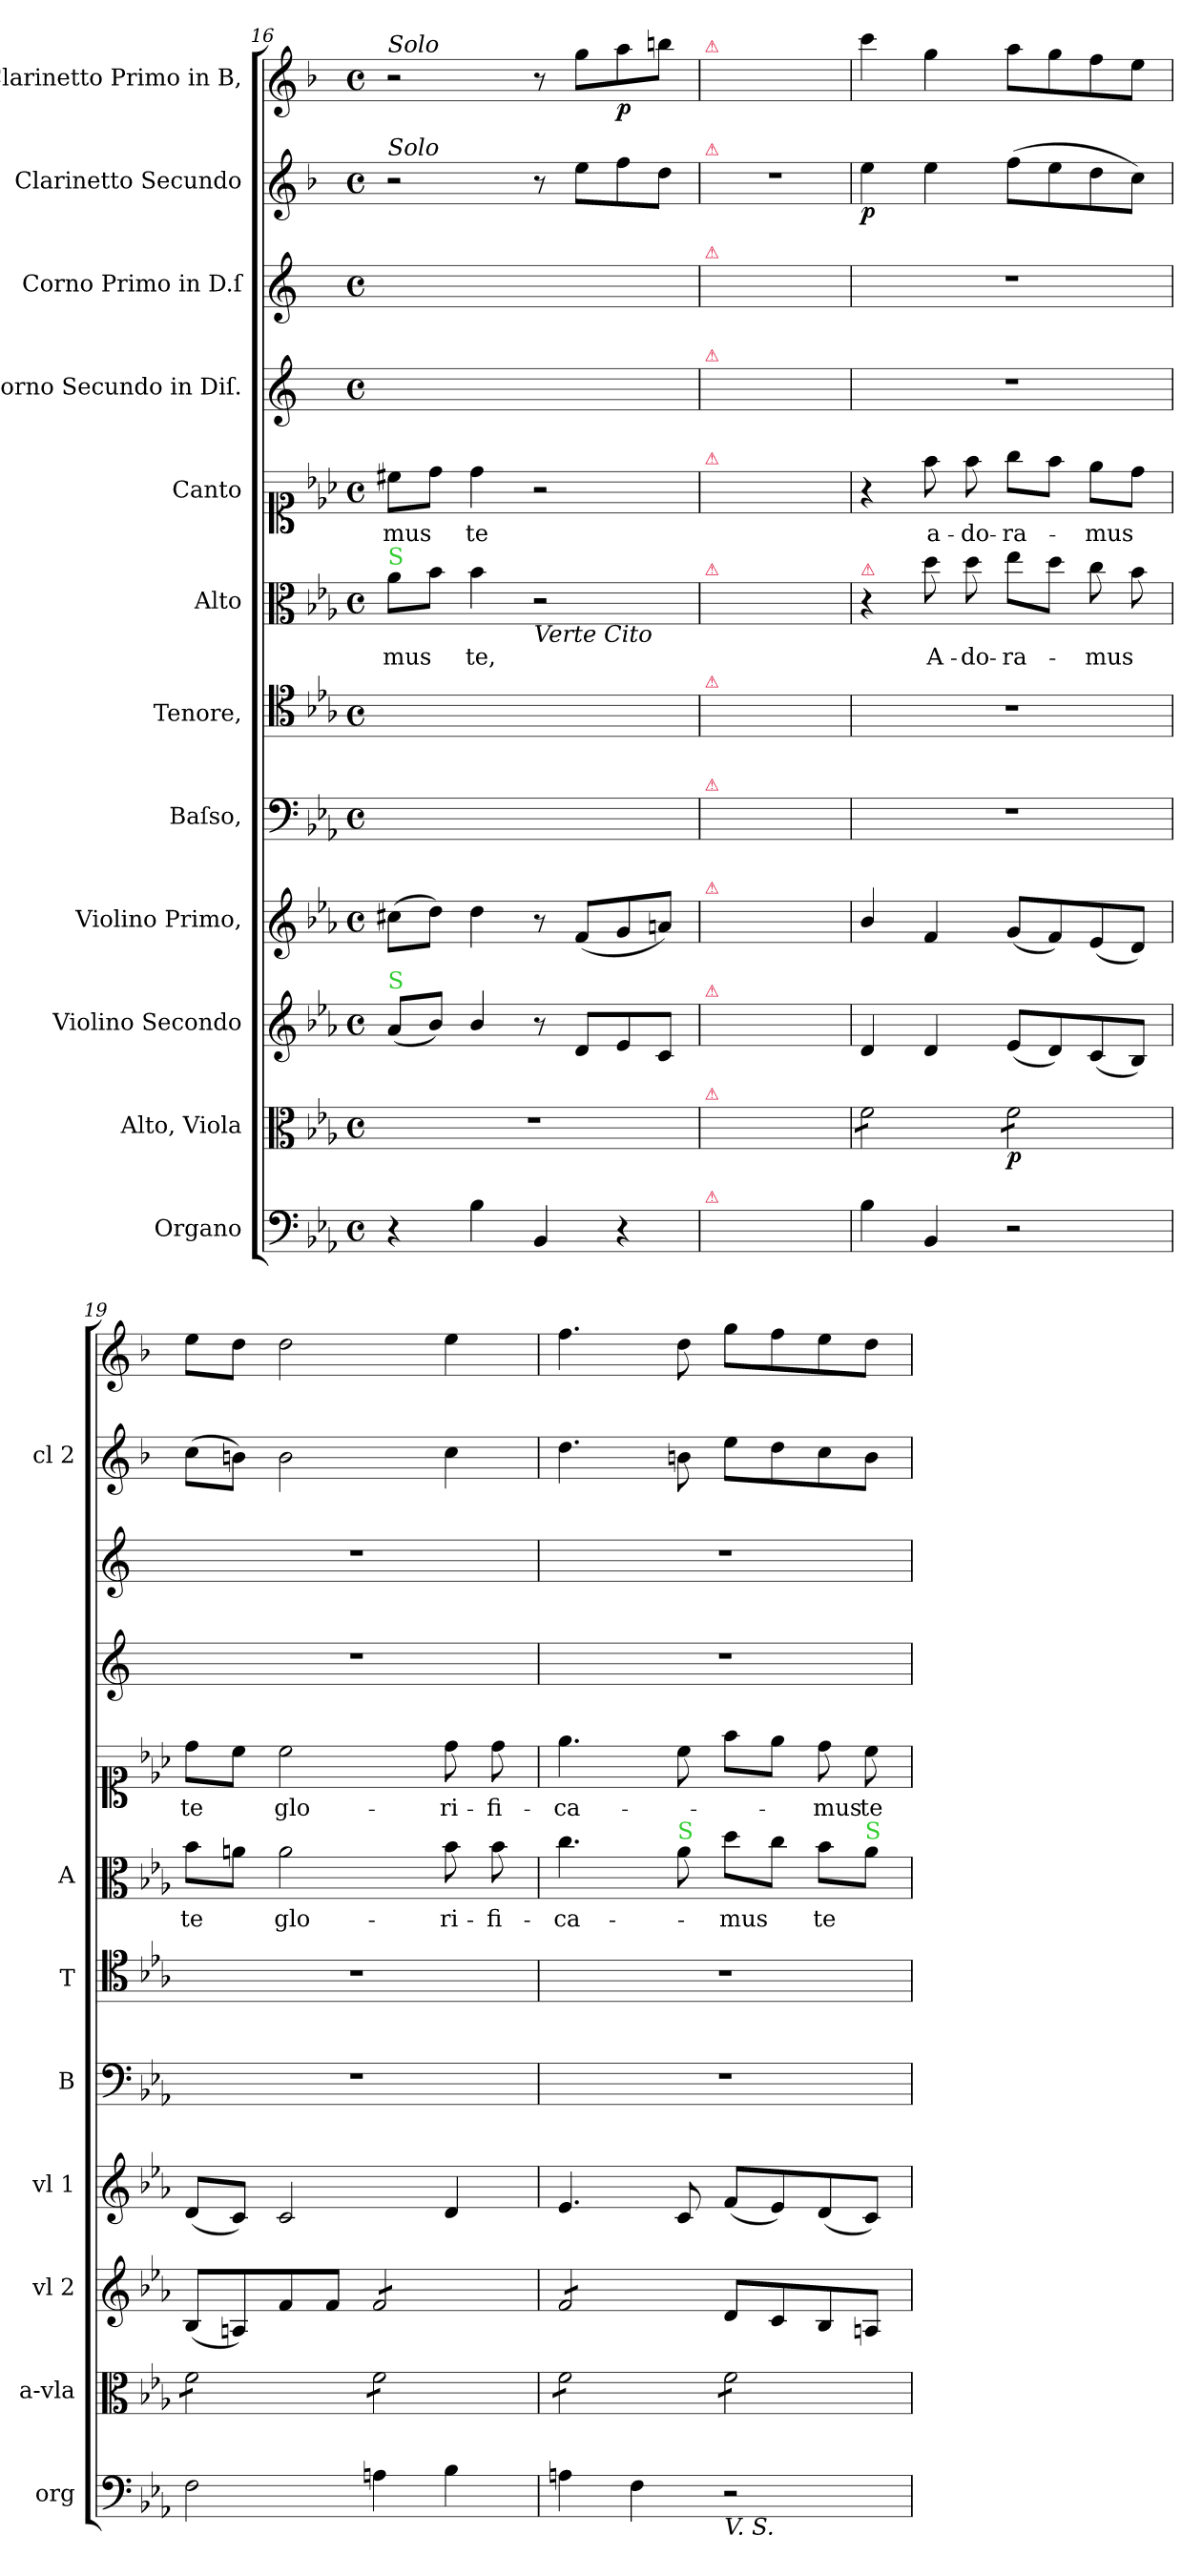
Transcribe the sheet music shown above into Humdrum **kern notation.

**kern	**kern	**dynam	**kern	**kern	**kern	**kern	**kern	**text	**kern	**text	**kern	**kern	**kern	**dynam	**kern	**dynam
*part12	*part11	*part11	*part10	*part9	*part8	*part7	*part6	*part6	*part5	*part5	*part4	*part3	*part2	*part2	*part1	*part1
*staff12	*staff11	*staff11	*staff10	*staff9	*staff8	*staff7	*staff6	*staff6	*staff5	*staff5	*staff4	*staff3	*staff2	*staff2	*staff1	*staff1
*I"Organo	*I"Alto, Viola	*	*I"Violino Secondo	*I"Violino Primo,	*I"Baſso,	*I"Tenore,	*I"Alto	*	*I"Canto	*	*I"Corno Secundo in Diſ.	*I"Corno Primo in D.ſ	*I"Clarinetto Secundo	*	*I"Clarinetto Primo in B,	*
*I'org	*I'a-vla	*	*I'vl 2	*I'vl 1	*I'B	*I'T	*I'A	*	*	*	*	*	*I'cl 2	*	*	*
*clefF4	*clefC3	*	*clefG2	*clefG2	*clefF4	*clefC4	*clefC3	*	*clefC1	*	*clefG2	*clefG2	*clefG2	*	*clefG2	*
*	*	*	*	*	*	*	*	*	*	*	*ITrd5c9	*ITrd5c9	*ITrd1c2	*	*ITrd1c2	*
*k[b-e-a-]	*k[b-e-a-]	*	*k[b-e-a-]	*k[b-e-a-]	*k[b-e-a-]	*k[b-e-a-]	*k[b-e-a-]	*	*k[b-e-a-]	*	*k[b-e-a-]	*k[b-e-a-]	*k[b-e-a-]	*	*k[b-e-a-]	*
*E-:	*E-:	*	*E-:	*E-:	*E-:	*E-:	*E-:	*	*E-:	*	*E-:	*E-:	*E-:	*	*E-:	*
*M4/4	*M4/4	*	*M4/4	*M4/4	*M4/4	*M4/4	*M4/4	*	*M4/4	*	*M4/4	*M4/4	*M4/4	*	*M4/4	*
*met(c)	*met(c)	*	*met(c)	*met(c)	*met(c)	*met(c)	*met(c)	*	*met(c)	*	*met(c)	*met(c)	*met(c)	*	*met(c)	*
=16	=16	=16	=16	=16	=16	=16	=16	=16	=16	=16	=16	=16	=16	=16	=16	=16
!	!	!	!	!	!	!	!	!	!	!	!	!	!	!	!LO:TX:a:i:t=Solo	!
!	!	!	!	!	!	!	!	!	!	!	!	!	!LO:TX:a:i:t=Solo	!	!	!
!	!	!	!	!	!	!	!LO:TX:a:color=limegreen:t=S	!	!	!	!	!	!	!	!	!
!	!	!	!LO:TX:a:color=limegreen:t=S	!	!	!	!	!	!	!	!	!	!	!	!	!
4r	1r	.	(8a-/L	(8cc#X\L	1ryy	1ryy	8a-\L	-mus	8cc#X\L	-mus	1ryy	1ryy	2r	.	2r	.
.	.	.	8b-/J)	8dd\J)	.	.	8b-\J	.	8dd\J	.	.	.	.	.	.	.
4B-\	.	.	4b-/	4dd\	.	.	4b-\	te,	4dd\	te	.	.	.	.	.	.
!	!	!	!	!	!	!	!LO:TX:b:i:t=Verte Cito	!	!	!	!	!	!	!	!	!
4BB-/	.	.	8r	8r	.	.	2r	.	2r	.	.	.	8r	.	8r	.
.	.	.	8d/L	(8f/L	.	.	.	.	.	.	.	.	8dd\L	.	8ff\L	.
4r	.	.	8e-/	8g/	.	.	.	.	.	.	.	.	8ee-\	.	8gg\	p.
.	.	.	8c/J	8an/J)	.	.	.	.	.	.	.	.	8cc\J	.	8aan\J	.
=17	=17	=17	=17	=17	=17	=17	=17	=17	=17	=17	=17	=17	=17	=17	=17	=17
!	!	!	!	!	!	!	!	!	!	!	!	!	!	!	!LO:TX:a:color=crimson:t=⚠	!
!	!	!	!	!	!	!	!	!	!	!	!	!	!LO:TX:a:color=crimson:t=⚠	!	!	!
!	!	!	!	!	!	!	!	!	!	!	!	!LO:TX:a:color=crimson:t=⚠	!	!	!	!
!	!	!	!	!	!	!	!	!	!	!	!LO:TX:a:color=crimson:t=⚠	!	!	!	!	!
!	!	!	!	!	!	!	!	!	!LO:TX:a:color=crimson:t=⚠	!	!	!	!	!	!	!
!	!	!	!	!	!	!	!LO:TX:a:color=crimson:t=⚠	!	!	!	!	!	!	!	!	!
!	!	!	!	!	!	!LO:TX:a:color=crimson:t=⚠	!	!	!	!	!	!	!	!	!	!
!	!	!	!	!	!LO:TX:a:color=crimson:t=⚠	!	!	!	!	!	!	!	!	!	!	!
!	!	!	!	!LO:TX:a:color=crimson:t=⚠	!	!	!	!	!	!	!	!	!	!	!	!
!	!	!	!LO:TX:a:color=crimson:t=⚠	!	!	!	!	!	!	!	!	!	!	!	!	!
!	!LO:TX:a:color=crimson:t=⚠	!	!	!	!	!	!	!	!	!	!	!	!	!	!	!
!LO:TX:a:color=crimson:t=⚠	!	!	!	!	!	!	!	!	!	!	!	!	!	!	!	!
1ryy	1ryy	.	1ryy	1ryy	1ryy	1ryy	1ryy	.	1ryy	.	1ryy	1ryy	1r	.	1ryy	.
=18	=18	=18	=18	=18	=18	=18	=18	=18	=18	=18	=18	=18	=18	=18	=18	=18
!	!	!	!	!	!	!	!LO:TX:a:color=crimson:t=⚠	!	!	!	!	!	!	!	!	!
*	*tremolo	*	*	*	*	*	*	*	*	*	*	*	*	*	*	*
4B-\	8f\L	.	4d/	4b-/	1r	1r	4r	.	4r	.	1r	1r	4dd\	p	4bb-\	.
.	8f\	.	.	.	.	.	.	.	.	.	.	.	.	.	.	.
4BB-/	8f\	.	4d/	4f/	.	.	8dd\	A-	8ff\	a-	.	.	4dd\	.	4ff\	.
.	8f\J	.	.	.	.	.	8dd\	-do-	8ff\	-do-	.	.	.	.	.	.
2r	8f\L	p	(8e-/L	(8g/L	.	.	8ee-\L	-ra-	8gg\L	-ra-	.	.	(8ee-\L	.	8gg\L	.
.	8f\	.	8d/)	8f/)	.	.	8dd\J	.	8ff\J	.	.	.	8dd\	.	8ff\	.
.	8f\	.	(8c/	(8e-/	.	.	8cc\	-mus	8ee-\L	-mus	.	.	8cc\	.	8ee-\	.
.	8f\J	.	8B-/J)	8d/J)	.	.	8b-\	.	8dd\J	.	.	.	8b-\J)	.	8dd\J	.
=19	=19	=19	=19	=19	=19	=19	=19	=19	=19	=19	=19	=19	=19	=19	=19	=19
2F\	8f\L	.	(8B-/L	(8d/L	1r	1r	8b-\L	te	8dd\L	te	1r	1r	(8b-\L	.	8dd\L	.
.	8f\	.	8An/)	8c/J)	.	.	8an\J	.	8cc\J	.	.	.	8an\J)	.	8cc\J	.
.	8f\	.	8f/	2c/	.	.	2a\	glo-	2cc\	glo-	.	.	2a\	.	2cc\	.
.	8f\J	.	8f/J	.	.	.	.	.	.	.	.	.	.	.	.	.
*	*	*	*tremolo	*	*	*	*	*	*	*	*	*	*	*	*	*
4An\	8f\L	.	8f/L	.	.	.	.	.	.	.	.	.	.	.	.	.
.	8f\	.	8f/	.	.	.	.	.	.	.	.	.	.	.	.	.
4B-\	8f\	.	8f/	4d/	.	.	8b-\	-ri-	8dd\	-ri-	.	.	4b-\	.	4dd\	.
.	8f\J	.	8f/J	.	.	.	8b-\	-fi-	8dd\	-fi-	.	.	.	.	.	.
=20	=20	=20	=20	=20	=20	=20	=20	=20	=20	=20	=20	=20	=20	=20	=20	=20
4An\	8f\L	.	8f/L	4.e-/	1r	1r	4.cc\	-ca-	4.ee-\	-ca-	1r	1r	4.cc\	.	4.ee-\	.
.	8f\	.	8f/	.	.	.	.	.	.	.	.	.	.	.	.	.
4F\	8f\	.	8f/	.	.	.	.	.	.	.	.	.	.	.	.	.
!	!	!	!	!	!	!	!LO:TX:a:color=limegreen:t=S	!	!	!	!	!	!	!	!	!
.	8f\J	.	8f/J	8c/	.	.	8a-\	.	8cc\	.	.	.	8an\	.	8cc\	.
*	*	*	*Xtremolo	*	*	*	*	*	*	*	*	*	*	*	*	*
!LO:TX:b:i:t=V. S.	!	!	!	!	!	!	!	!	!	!	!	!	!	!	!	!
2r	8f\L	.	8d/L	(8f/L	.	.	8dd\L	-mus	8ff\L	.	.	.	8dd\L	.	8ff\L	.
.	8f\	.	8c/	8e-/)	.	.	8cc\J	.	8ee-\J	.	.	.	8cc\	.	8ee-\	.
.	8f\	.	8B-/	(8d/	.	.	8b-\L	te	8dd\	-mus	.	.	8b-\	.	8dd\	.
!	!	!	!	!	!	!	!LO:TX:a:color=limegreen:t=S	!	!	!	!	!	!	!	!	!
.	8f\J	.	8An/J	8c/J)	.	.	8a-\J	.	8cc\	te	.	.	8a\J	.	8cc\J	.
*	*Xtremolo	*	*	*	*	*	*	*	*	*	*	*	*	*	*	*
=	=	=	=	=	=	=	=	=	=	=	=	=	=	=	=	=
*-	*-	*-	*-	*-	*-	*-	*-	*-	*-	*-	*-	*-	*-	*-	*-	*-
